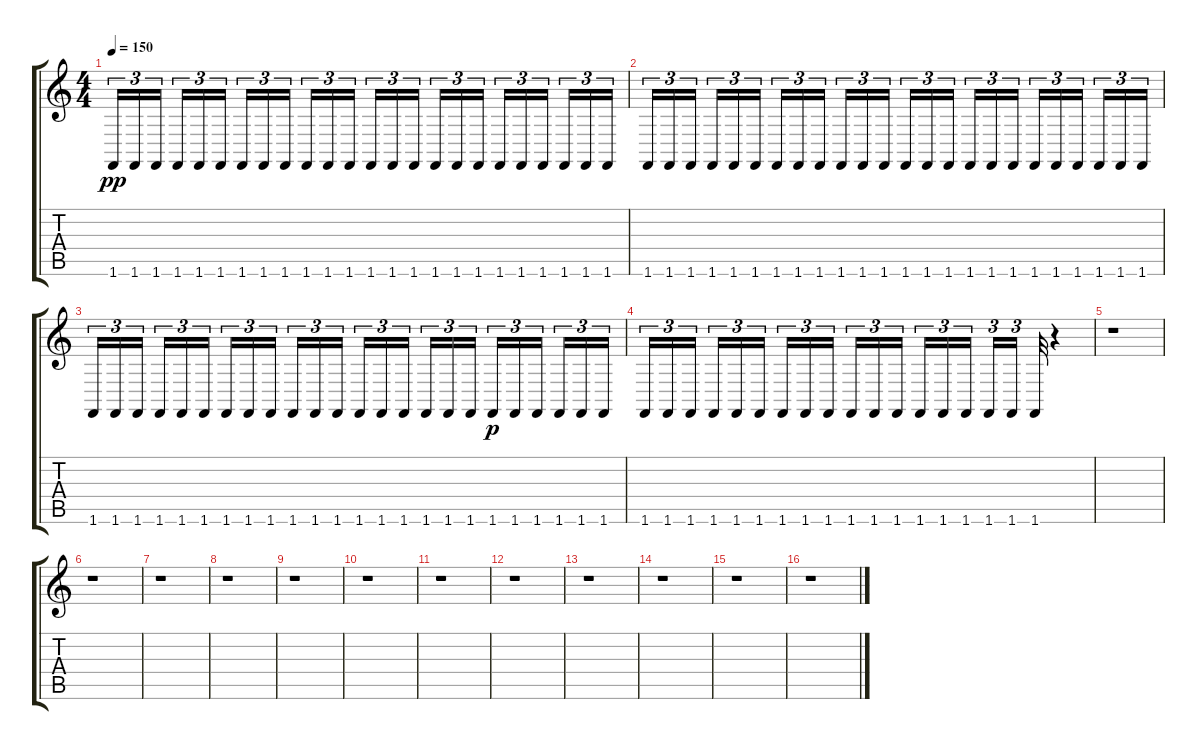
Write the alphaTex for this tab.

\track "" {instrument timpani}
\staff {score tabs}
\tuning (E4 B3 G3 D3 A2 E2) {hide}
\ts (4 4)
\tempo 150
\clef g2
\ks c
1.6.16{tu (3 2) dy pp} 1.6.16{tu (3 2)} 1.6.16{tu (3 2)} 1.6.16{tu (3 2)} 1.6.16{tu (3 2)} 1.6.16{tu (3 2)} 1.6.16{tu (3 2)} 1.6.16{tu (3 2)} 1.6.16{tu (3 2)} 1.6.16{tu (3 2)} 1.6.16{tu (3 2)} 1.6.16{tu (3 2)} 1.6.16{tu (3 2)} 1.6.16{tu (3 2)} 1.6.16{tu (3 2)} 1.6.16{tu (3 2)} 1.6.16{tu (3 2)} 1.6.16{tu (3 2)} 1.6.16{tu (3 2)} 1.6.16{tu (3 2)} 1.6.16{tu (3 2)} 1.6.16{tu (3 2)} 1.6.16{tu (3 2)} 1.6.16{tu (3 2)} |
1.6.16{tu (3 2)} 1.6.16{tu (3 2)} 1.6.16{tu (3 2)} 1.6.16{tu (3 2)} 1.6.16{tu (3 2)} 1.6.16{tu (3 2)} 1.6.16{tu (3 2)} 1.6.16{tu (3 2)} 1.6.16{tu (3 2)} 1.6.16{tu (3 2)} 1.6.16{tu (3 2)} 1.6.16{tu (3 2)} 1.6.16{tu (3 2)} 1.6.16{tu (3 2)} 1.6.16{tu (3 2)} 1.6.16{tu (3 2)} 1.6.16{tu (3 2)} 1.6.16{tu (3 2)} 1.6.16{tu (3 2)} 1.6.16{tu (3 2)} 1.6.16{tu (3 2)} 1.6.16{tu (3 2)} 1.6.16{tu (3 2)} 1.6.16{tu (3 2)} |
1.6.16{tu (3 2)} 1.6.16{tu (3 2)} 1.6.16{tu (3 2)} 1.6.16{tu (3 2)} 1.6.16{tu (3 2)} 1.6.16{tu (3 2)} 1.6.16{tu (3 2)} 1.6.16{tu (3 2)} 1.6.16{tu (3 2)} 1.6.16{tu (3 2)} 1.6.16{tu (3 2)} 1.6.16{tu (3 2)} 1.6.16{tu (3 2)} 1.6.16{tu (3 2)} 1.6.16{tu (3 2)} 1.6.16{tu (3 2)} 1.6.16{tu (3 2)} 1.6.16{tu (3 2)} 1.6.16{tu (3 2) dy p} 1.6.16{tu (3 2)} 1.6.16{tu (3 2)} 1.6.16{tu (3 2)} 1.6.16{tu (3 2)} 1.6.16{tu (3 2)} |
1.6.16{tu (3 2)} 1.6.16{tu (3 2)} 1.6.16{tu (3 2)} 1.6.16{tu (3 2)} 1.6.16{tu (3 2)} 1.6.16{tu (3 2)} 1.6.16{tu (3 2)} 1.6.16{tu (3 2)} 1.6.16{tu (3 2)} 1.6.16{tu (3 2)} 1.6.16{tu (3 2)} 1.6.16{tu (3 2)} 1.6.16{tu (3 2)} 1.6.16{tu (3 2)} 1.6.16{tu (3 2)} 1.6.16{tu (3 2)} 1.6.16{tu (3 2)} 1.6.32 r.4 |
r.1 |
r.1 |
r.1 |
r.1 |
r.1 |
r.1 |
r.1 |
r.1 |
r.1 |
r.1 |
r.1 |
r.1
